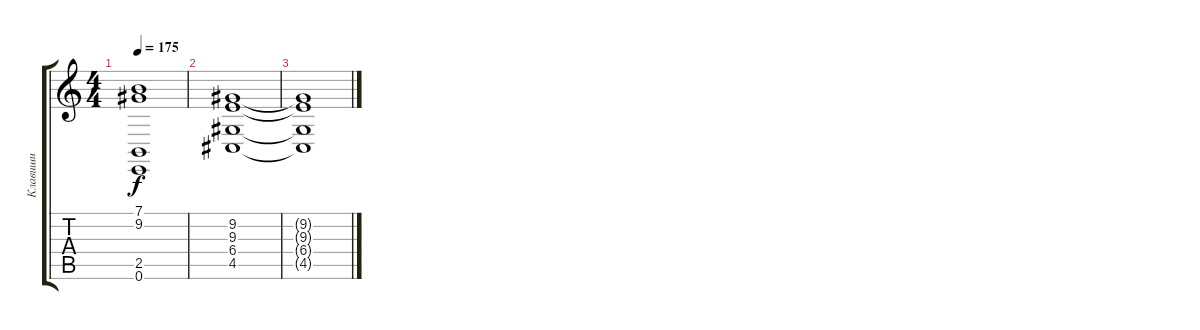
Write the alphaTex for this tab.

\track ("Клавиши" "Клавиши") {instrument stringensemble1}
\staff {score tabs}
\tuning (E4 B3 G3 D3 A2 E2) {hide}
\ts (4 4)
\tempo 175
\clef g2
\ks c
(7.1{t} 9.2{t} 2.5{t} 0.6{t}).1{dy f} |
(9.2 9.3 6.4 4.5).1 |
(9.2{t} 9.3{t} 6.4{t} 4.5{t}).1
